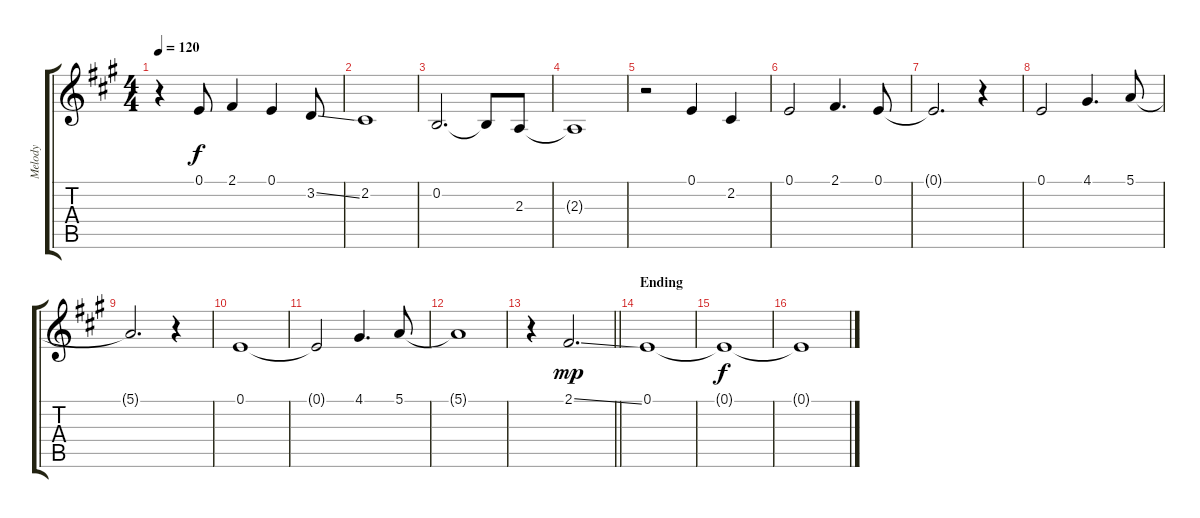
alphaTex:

\track ("Melody" "Melody") {instrument harmonica}
\staff {score tabs}
\tuning (E4 B3 G3 D3 A2 E2) {hide}
\ts (4 4)
\tempo 120
\clef g2
\ks a
r.4{dy f} 0.1.8 2.1.4 0.1.4 3.2{ss}.8 |
2.2.1 |
0.2.2{d} 0.2{t}.8 2.3.8 |
2.3{t}.1 |
r.2 0.1.4 2.2.4 |
0.1.2 2.1.4{d} 0.1.8 |
0.1{t}.2{d} r.4 |
0.1.2 4.1.4{d} 5.1.8 |
5.1{t}.2{d} r.4 |
0.1.1 |
0.1{t}.2 4.1.4{d} 5.1.8 |
5.1{t}.1 |
\barLineRight lightlight
r.4 2.1{ss}.2{d dy mp} |
\section ("" "Ending")
0.1.1 |
0.1{t}.1{dy f} |
0.1{t}.1
